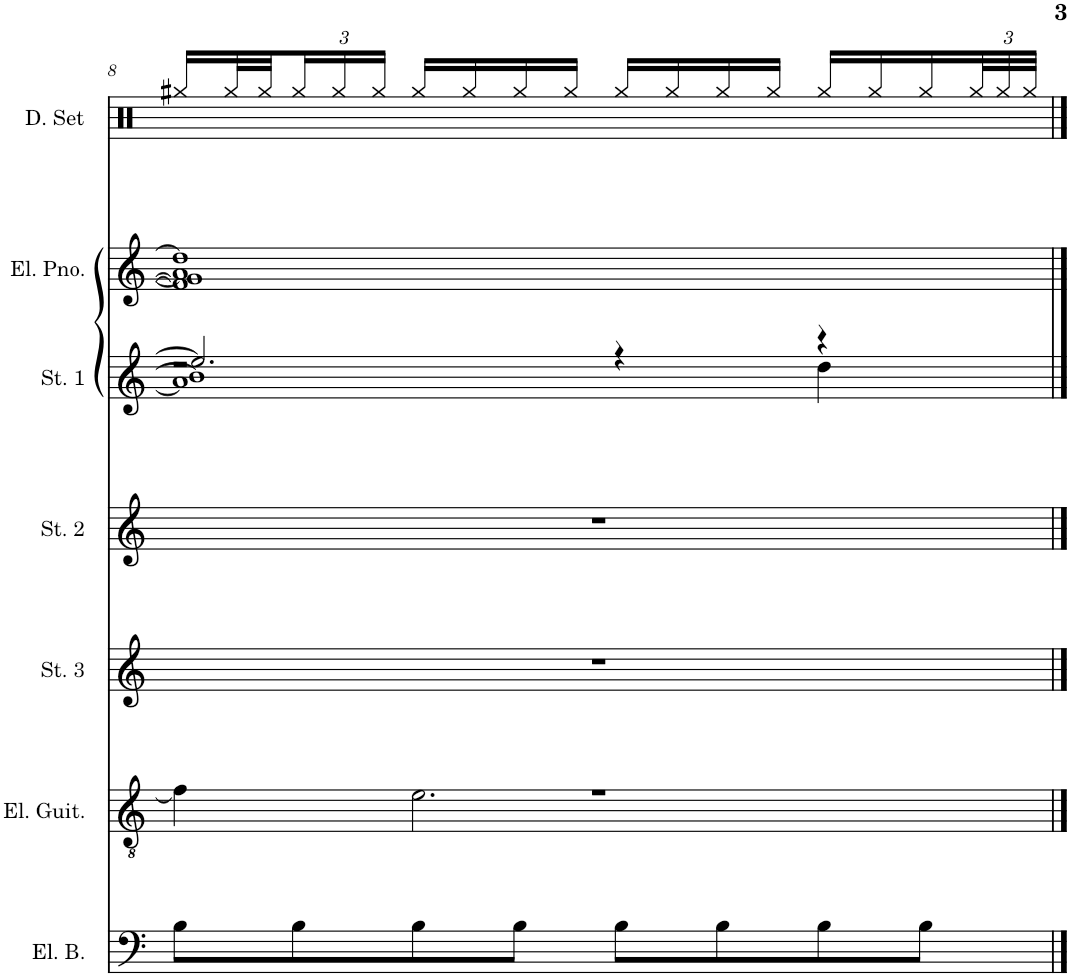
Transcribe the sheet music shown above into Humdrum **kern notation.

**kern	**kern	**kern	**kern	**kern	**kern	**kern
*part7	*part6	*part5	*part4	*part3	*part2	*part1
*staff7	*staff6	*staff5	*staff4	*staff3	*staff2	*staff1
*I"5-str. Electric Bass	*I"Electric Guitar	*I"Strings 3	*I"Strings 2	*I"Strings 1	*I"Electric Piano	*I"Drumset
*I'El. B.	*I'El. Guit.	*I'St. 3	*I'St. 2	*I'St. 1	*I'El. Pno.	*I'D. Set
!!LO:PB:g=z
*clefF4	*clefGv2	*clefG2	*clefG2	*clefG2	*clefG2	*clefX
*Trd7c12	*	*	*	*	*	*
*k[]	*k[]	*k[]	*k[]	*k[]	*k[]	*k[]
*M4/4	*M4/4	*M4/4	*M4/4	*M4/4	*M4/4	*M4/4
=8	=8	=8	=8	=8	=8	=8
*	*^	*	*	*^	*^	*
*	*	*	*	*	*	*^	*	*^	*
*	*	*	*	*	*	*	*^	*	*	*	*
8B\L	1r	4f#\]	1r	1r	2.ee/]	2r	1b]	1a]	1dd]	1a]	1f#] 1g]	16Rgg/LL
.	.	.	.	.	.	.	.	.	.	.	.	32Rgg/L
.	.	.	.	.	.	.	.	.	.	.	.	32Rgg/J
*	*	*	*	*	*	*	*	*	*	*	*	*Xbrackettup
8B\	.	.	.	.	.	.	.	.	.	.	.	24Rgg/
.	.	.	.	.	.	.	.	.	.	.	.	24Rgg/
.	.	.	.	.	.	.	.	.	.	.	.	24Rgg/JJ
8B\	.	2.e\	.	.	.	.	.	.	.	.	.	16Rgg/LL
.	.	.	.	.	.	.	.	.	.	.	.	16Rgg/
8B\J	.	.	.	.	.	.	.	.	.	.	.	16Rgg/
.	.	.	.	.	.	.	.	.	.	.	.	16Rgg/JJ
8B\L	.	.	.	.	.	4r	.	.	.	.	.	16Rgg/LL
.	.	.	.	.	.	.	.	.	.	.	.	16Rgg/
8B\	.	.	.	.	.	.	.	.	.	.	.	16Rgg/
.	.	.	.	.	.	.	.	.	.	.	.	16Rgg/JJ
8B\	.	.	.	.	4r	4dd\	.	.	.	.	.	16Rgg/LL
.	.	.	.	.	.	.	.	.	.	.	.	16Rgg/
8B\J	.	.	.	.	.	.	.	.	.	.	.	16Rgg/
.	.	.	.	.	.	.	.	.	.	.	.	48Rgg/L
.	.	.	.	.	.	.	.	.	.	.	.	48Rgg/
.	.	.	.	.	.	.	.	.	.	.	.	48Rgg/JJJ
*	*	*	*	*	*v	*v	*v	*v	*	*	*	*
*	*v	*v	*	*	*	*v	*v	*v	*
==	==	==	==	==	==	==
*-	*-	*-	*-	*-	*-	*-
